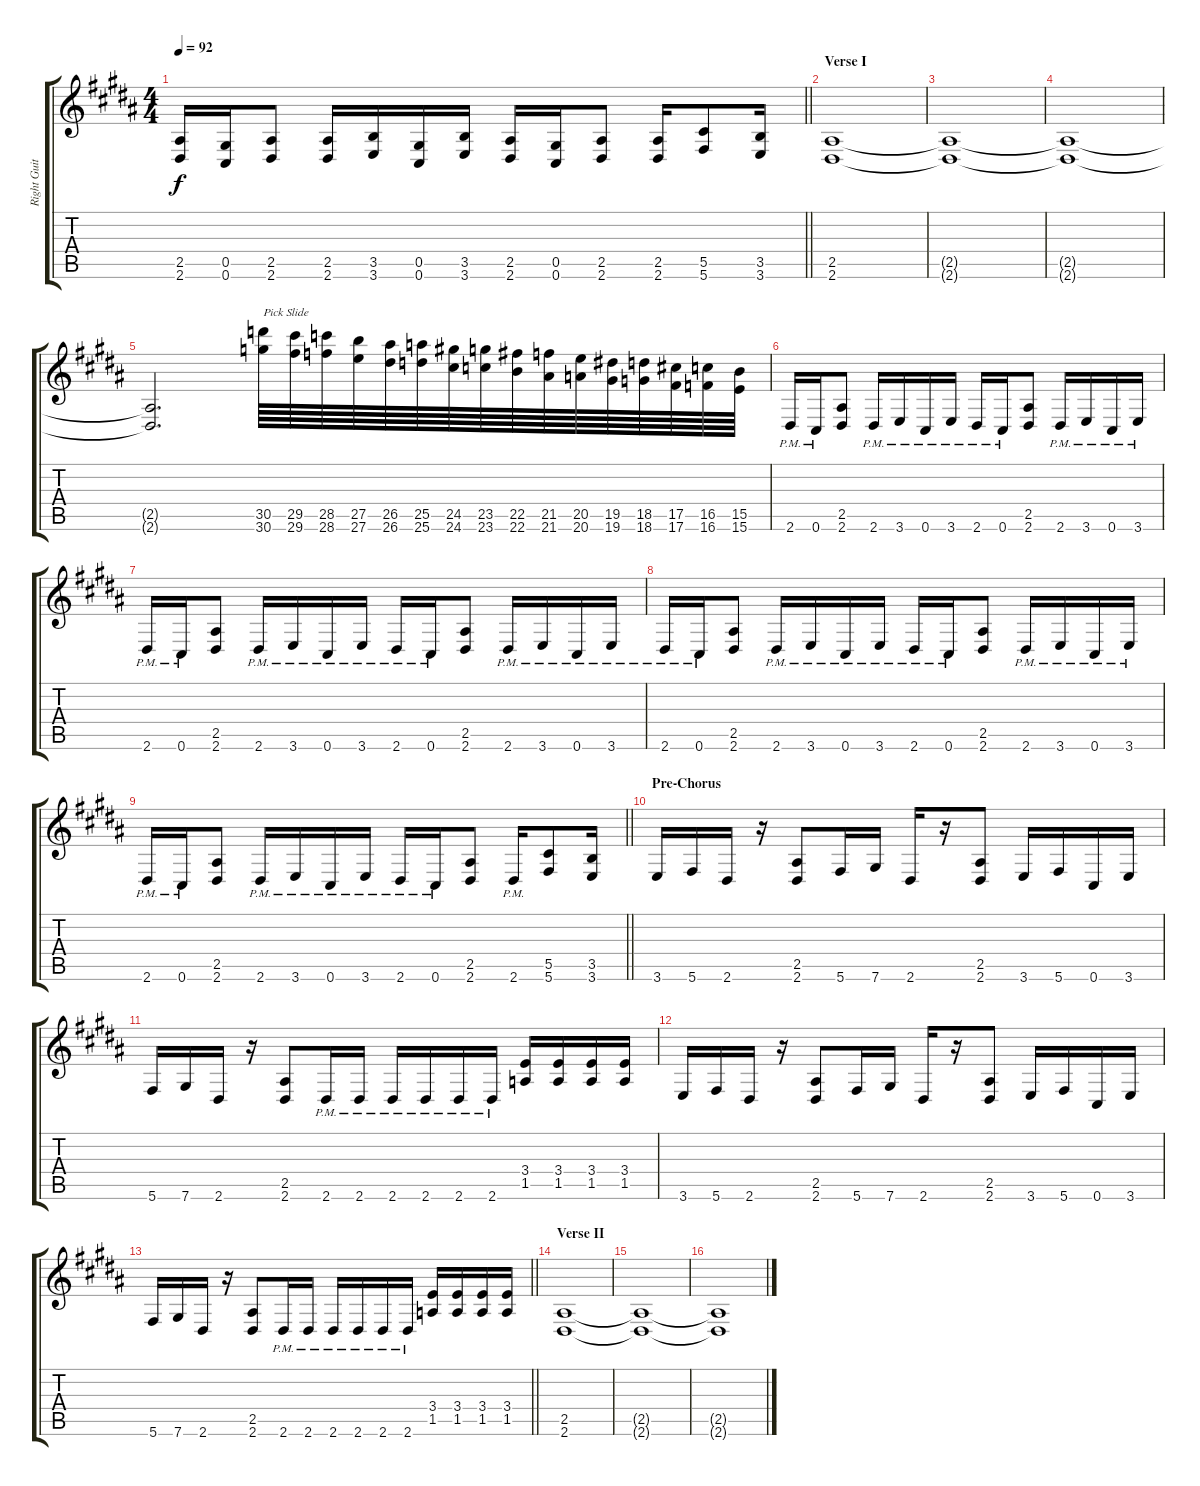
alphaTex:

\track ("Right Guitar" "Right Guit") {instrument distortionguitar}
\staff {score tabs}
\tuning (Eb4 Bb3 Gb3 Db3 Ab2 Db2) {hide}
\ts (4 4)
\tempo 92
\clef g2
\barLineRight lightlight
\ks b
(2.5 2.6).16{dy f} (0.5 0.6).16 (2.5 2.6).8 (2.5 2.6).16 (3.5 3.6).16 (0.5 0.6).16 (3.5 3.6).16 (2.5 2.6).16 (0.5 0.6).16 (2.5 2.6).8 (2.5 2.6).16 (5.5 5.6).8 (3.5 3.6).16 |
\section ("" "Verse I")
(2.5 2.6).1 |
(2.5{t} 2.6{t}).1 |
(2.5{t} 2.6{t}).1 |
(2.5{t} 2.6{t}).2{d} (30.5 30.6).64{txt "Pick Slide" instrument guitarfretnoise} (29.5 29.6).64 (28.5 28.6).64 (27.5 27.6).64 (26.5 26.6).64 (25.5 25.6).64 (24.5 24.6).64 (23.5 23.6).64 (22.5 22.6).64 (21.5 21.6).64 (20.5 20.6).64 (19.5 19.6).64 (18.5 18.6).64 (17.5 17.6).64 (16.5 16.6).64 (15.5 15.6).64 |
2.6{pm}.16{instrument distortionguitar} 0.6{pm}.16 (2.5 2.6).8 2.6{pm}.16 3.6{pm}.16 0.6{pm}.16 3.6{pm}.16 2.6{pm}.16 0.6{pm}.16 (2.5 2.6).8 2.6{pm}.16 3.6{pm}.16 0.6{pm}.16 3.6{pm}.16 |
2.6{pm}.16 0.6{pm}.16 (2.5 2.6).8 2.6{pm}.16 3.6{pm}.16 0.6{pm}.16 3.6{pm}.16 2.6{pm}.16 0.6{pm}.16 (2.5 2.6).8 2.6{pm}.16 3.6{pm}.16 0.6{pm}.16 3.6{pm}.16 |
2.6{pm}.16 0.6{pm}.16 (2.5 2.6).8 2.6{pm}.16 3.6{pm}.16 0.6{pm}.16 3.6{pm}.16 2.6{pm}.16 0.6{pm}.16 (2.5 2.6).8 2.6{pm}.16 3.6{pm}.16 0.6{pm}.16 3.6{pm}.16 |
\barLineRight lightlight
2.6{pm}.16 0.6{pm}.16 (2.5 2.6).8 2.6{pm}.16 3.6{pm}.16 0.6{pm}.16 3.6{pm}.16 2.6{pm}.16 0.6{pm}.16 (2.5 2.6).8 2.6{pm}.16 (5.5 5.6).8 (3.5 3.6).16 |
\section ("" "Pre-Chorus")
3.6.16 5.6.16 2.6.16 r.16 (2.5 2.6).8 5.6.16 7.6.16 2.6.16 r.16 (2.5 2.6).8 3.6.16 5.6.16 0.6.16 3.6.16 |
5.6.16 7.6.16 2.6.16 r.16 (2.5 2.6).8 2.6{pm}.16 2.6{pm}.16 2.6{pm}.16 2.6{pm}.16 2.6{pm}.16 2.6{pm}.16 (3.4 1.5).16 (3.4 1.5).16 (3.4 1.5).16 (3.4 1.5).16 |
3.6.16 5.6.16 2.6.16 r.16 (2.5 2.6).8 5.6.16 7.6.16 2.6.16 r.16 (2.5 2.6).8 3.6.16 5.6.16 0.6.16 3.6.16 |
\barLineRight lightlight
5.6.16 7.6.16 2.6.16 r.16 (2.5 2.6).8 2.6{pm}.16 2.6{pm}.16 2.6{pm}.16 2.6{pm}.16 2.6{pm}.16 2.6{pm}.16 (3.4 1.5).16 (3.4 1.5).16 (3.4 1.5).16 (3.4 1.5).16 |
\section ("" "Verse II")
(2.5 2.6).1 |
(2.5{t} 2.6{t}).1 |
(2.5{t} 2.6{t}).1
